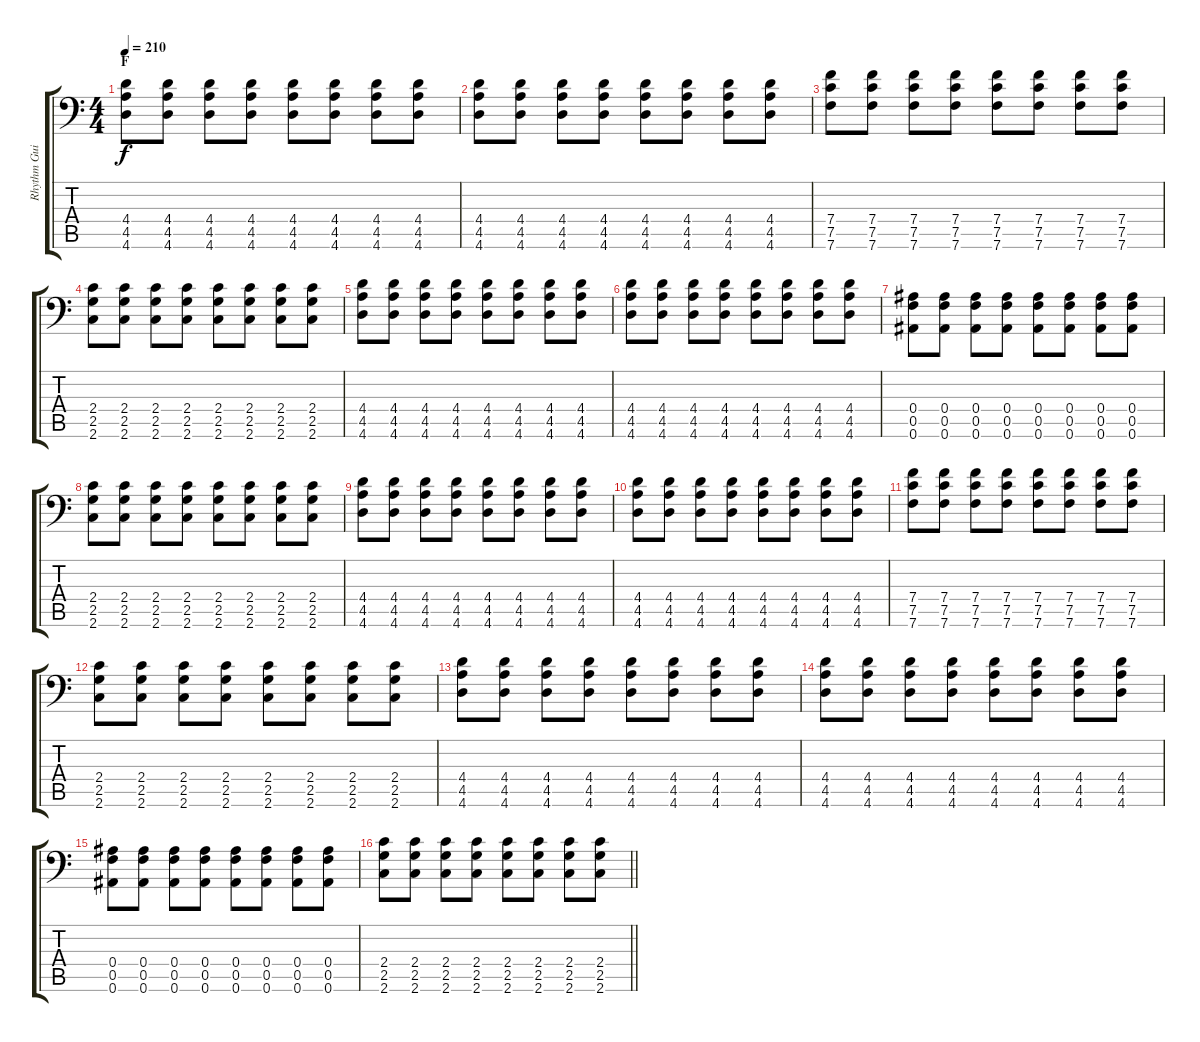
\track ("Rhythm Guitar: Chris Di Carlo" "Rhythm Gui") {instrument distortionguitar}
\staff {score tabs}
\tuning (C4 G3 Eb3 Bb2 F2 Bb1) {hide}
\ts (4 4)
\section ("" "F")
\tempo 210
\clef f4
\ks c
(4.4 4.5 4.6).8{dy f} (4.4 4.5 4.6).8 (4.4 4.5 4.6).8 (4.4 4.5 4.6).8 (4.4 4.5 4.6).8 (4.4 4.5 4.6).8 (4.4 4.5 4.6).8 (4.4 4.5 4.6).8 |
(4.4 4.5 4.6).8 (4.4 4.5 4.6).8 (4.4 4.5 4.6).8 (4.4 4.5 4.6).8 (4.4 4.5 4.6).8 (4.4 4.5 4.6).8 (4.4 4.5 4.6).8 (4.4 4.5 4.6).8 |
(7.4 7.5 7.6).8 (7.4 7.5 7.6).8 (7.4 7.5 7.6).8 (7.4 7.5 7.6).8 (7.4 7.5 7.6).8 (7.4 7.5 7.6).8 (7.4 7.5 7.6).8 (7.4 7.5 7.6).8 |
(2.4 2.5 2.6).8 (2.4 2.5 2.6).8 (2.4 2.5 2.6).8 (2.4 2.5 2.6).8 (2.4 2.5 2.6).8 (2.4 2.5 2.6).8 (2.4 2.5 2.6).8 (2.4 2.5 2.6).8 |
(4.4 4.5 4.6).8 (4.4 4.5 4.6).8 (4.4 4.5 4.6).8 (4.4 4.5 4.6).8 (4.4 4.5 4.6).8 (4.4 4.5 4.6).8 (4.4 4.5 4.6).8 (4.4 4.5 4.6).8 |
(4.4 4.5 4.6).8 (4.4 4.5 4.6).8 (4.4 4.5 4.6).8 (4.4 4.5 4.6).8 (4.4 4.5 4.6).8 (4.4 4.5 4.6).8 (4.4 4.5 4.6).8 (4.4 4.5 4.6).8 |
(0.4 0.5 0.6).8 (0.4 0.5 0.6).8 (0.4 0.5 0.6).8 (0.4 0.5 0.6).8 (0.4 0.5 0.6).8 (0.4 0.5 0.6).8 (0.4 0.5 0.6).8 (0.4 0.5 0.6).8 |
(2.4 2.5 2.6).8 (2.4 2.5 2.6).8 (2.4 2.5 2.6).8 (2.4 2.5 2.6).8 (2.4 2.5 2.6).8 (2.4 2.5 2.6).8 (2.4 2.5 2.6).8 (2.4 2.5 2.6).8 |
(4.4 4.5 4.6).8 (4.4 4.5 4.6).8 (4.4 4.5 4.6).8 (4.4 4.5 4.6).8 (4.4 4.5 4.6).8 (4.4 4.5 4.6).8 (4.4 4.5 4.6).8 (4.4 4.5 4.6).8 |
(4.4 4.5 4.6).8 (4.4 4.5 4.6).8 (4.4 4.5 4.6).8 (4.4 4.5 4.6).8 (4.4 4.5 4.6).8 (4.4 4.5 4.6).8 (4.4 4.5 4.6).8 (4.4 4.5 4.6).8 |
(7.4 7.5 7.6).8 (7.4 7.5 7.6).8 (7.4 7.5 7.6).8 (7.4 7.5 7.6).8 (7.4 7.5 7.6).8 (7.4 7.5 7.6).8 (7.4 7.5 7.6).8 (7.4 7.5 7.6).8 |
(2.4 2.5 2.6).8 (2.4 2.5 2.6).8 (2.4 2.5 2.6).8 (2.4 2.5 2.6).8 (2.4 2.5 2.6).8 (2.4 2.5 2.6).8 (2.4 2.5 2.6).8 (2.4 2.5 2.6).8 |
(4.4 4.5 4.6).8 (4.4 4.5 4.6).8 (4.4 4.5 4.6).8 (4.4 4.5 4.6).8 (4.4 4.5 4.6).8 (4.4 4.5 4.6).8 (4.4 4.5 4.6).8 (4.4 4.5 4.6).8 |
(4.4 4.5 4.6).8 (4.4 4.5 4.6).8 (4.4 4.5 4.6).8 (4.4 4.5 4.6).8 (4.4 4.5 4.6).8 (4.4 4.5 4.6).8 (4.4 4.5 4.6).8 (4.4 4.5 4.6).8 |
(0.4 0.5 0.6).8 (0.4 0.5 0.6).8 (0.4 0.5 0.6).8 (0.4 0.5 0.6).8 (0.4 0.5 0.6).8 (0.4 0.5 0.6).8 (0.4 0.5 0.6).8 (0.4 0.5 0.6).8 |
\barLineRight lightlight
(2.4 2.5 2.6).8 (2.4 2.5 2.6).8 (2.4 2.5 2.6).8 (2.4 2.5 2.6).8 (2.4 2.5 2.6).8 (2.4 2.5 2.6).8 (2.4 2.5 2.6).8 (2.4 2.5 2.6).8
